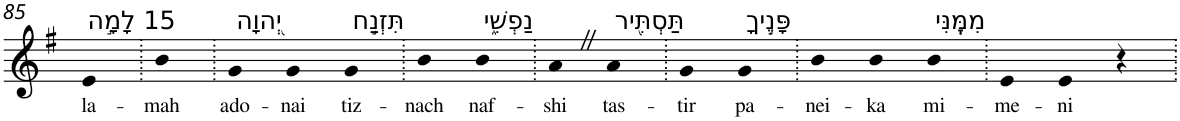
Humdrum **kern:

**kern	**text
*part1	*part1
*staff1	*staff1
*I"Piano	*
*I'Pno	*
!!LO:PB:g=z
*clefG2	*
*k[f#]	*
*G:	*
=85	=85
!LO:TX:a:t=15 לָמָ֣ה	!
!	!LO:LY:b
4e	la-
=86.	=86.
!	!LO:LY:b
4b	-mah
=87.	=87.
!LO:TX:a:t=יְ֭הוָה	!
!	!LO:LY:b
4g	ado-
!	!LO:LY:b
4g	-nai
!LO:TX:a:t=תִּזְנַ֣ח	!
!	!LO:LY:b
4g	tiz-
=88.	=88.
!	!LO:LY:b
4b	-nach
!LO:TX:a:t=נַפְשִׁ֑י	!
!	!LO:LY:b
4b	naf-
=89.	=89.
!	!LO:LY:b
4aZ	-shi
!LO:TX:a:t=תַּסְתִּ֖יר	!
!	!LO:LY:b
4a	tas-
=90.	=90.
!	!LO:LY:b
4g	-tir
!LO:TX:a:t=פָּנֶ֣יךָ	!
!	!LO:LY:b
4g	pa-
=91.	=91.
!	!LO:LY:b
4b	-nei-
!	!LO:LY:b
4b	-ka
!LO:TX:a:t=מִמֶּֽנִּי	!
!	!LO:LY:b
4b	mi-
=92.	=92.
!	!LO:LY:b
4e	-me-
!	!LO:LY:b
4e	-ni
4r	.
=.	=.
*-	*-
